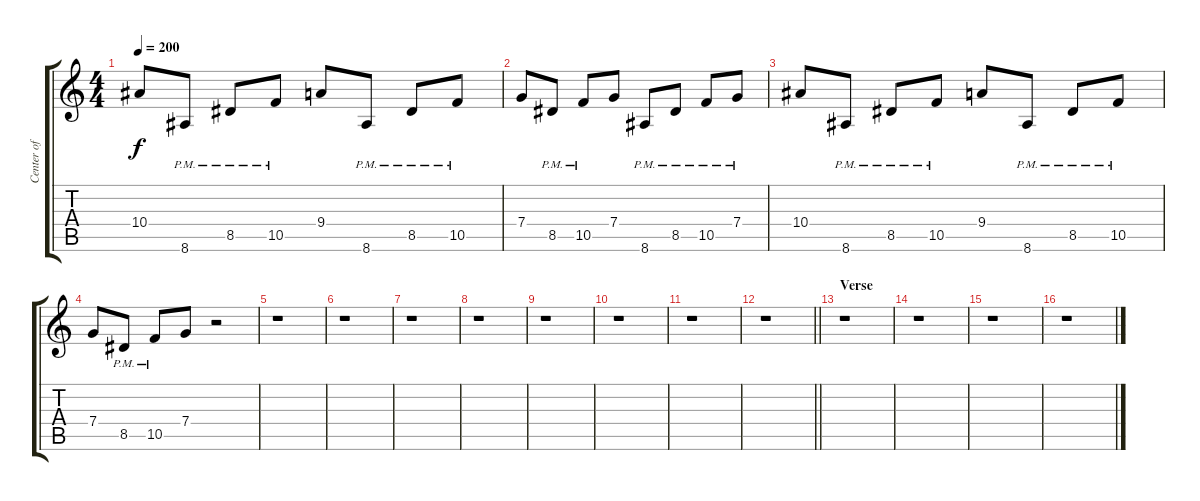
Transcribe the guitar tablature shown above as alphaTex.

\track ("Center of 3" "Center of ") {mute instrument distortionguitar}
\staff {score tabs}
\tuning (D4 A3 F3 C3 G2 D2) {hide}
\ts (4 4)
\tempo 200
\clef g2
\ks c
10.4.8{dy f} 8.6{pm}.8 8.5{pm}.8 10.5{pm}.8 9.4.8 8.6{pm}.8 8.5{pm}.8 10.5{pm}.8 |
7.4.8 8.5{pm}.8 10.5{pm}.8 7.4.8 8.6{pm}.8 8.5{pm}.8 10.5{pm}.8 7.4{pm}.8 |
10.4.8 8.6{pm}.8 8.5{pm}.8 10.5{pm}.8 9.4.8 8.6{pm}.8 8.5{pm}.8 10.5{pm}.8 |
7.4.8 8.5{pm}.8 10.5{pm}.8 7.4.8 r.2 |
r.1 |
r.1 |
r.1 |
r.1 |
r.1 |
r.1 |
r.1 |
\barLineRight lightlight
r.1 |
\section ("" "Verse")
r.1 |
r.1 |
r.1 |
r.1
